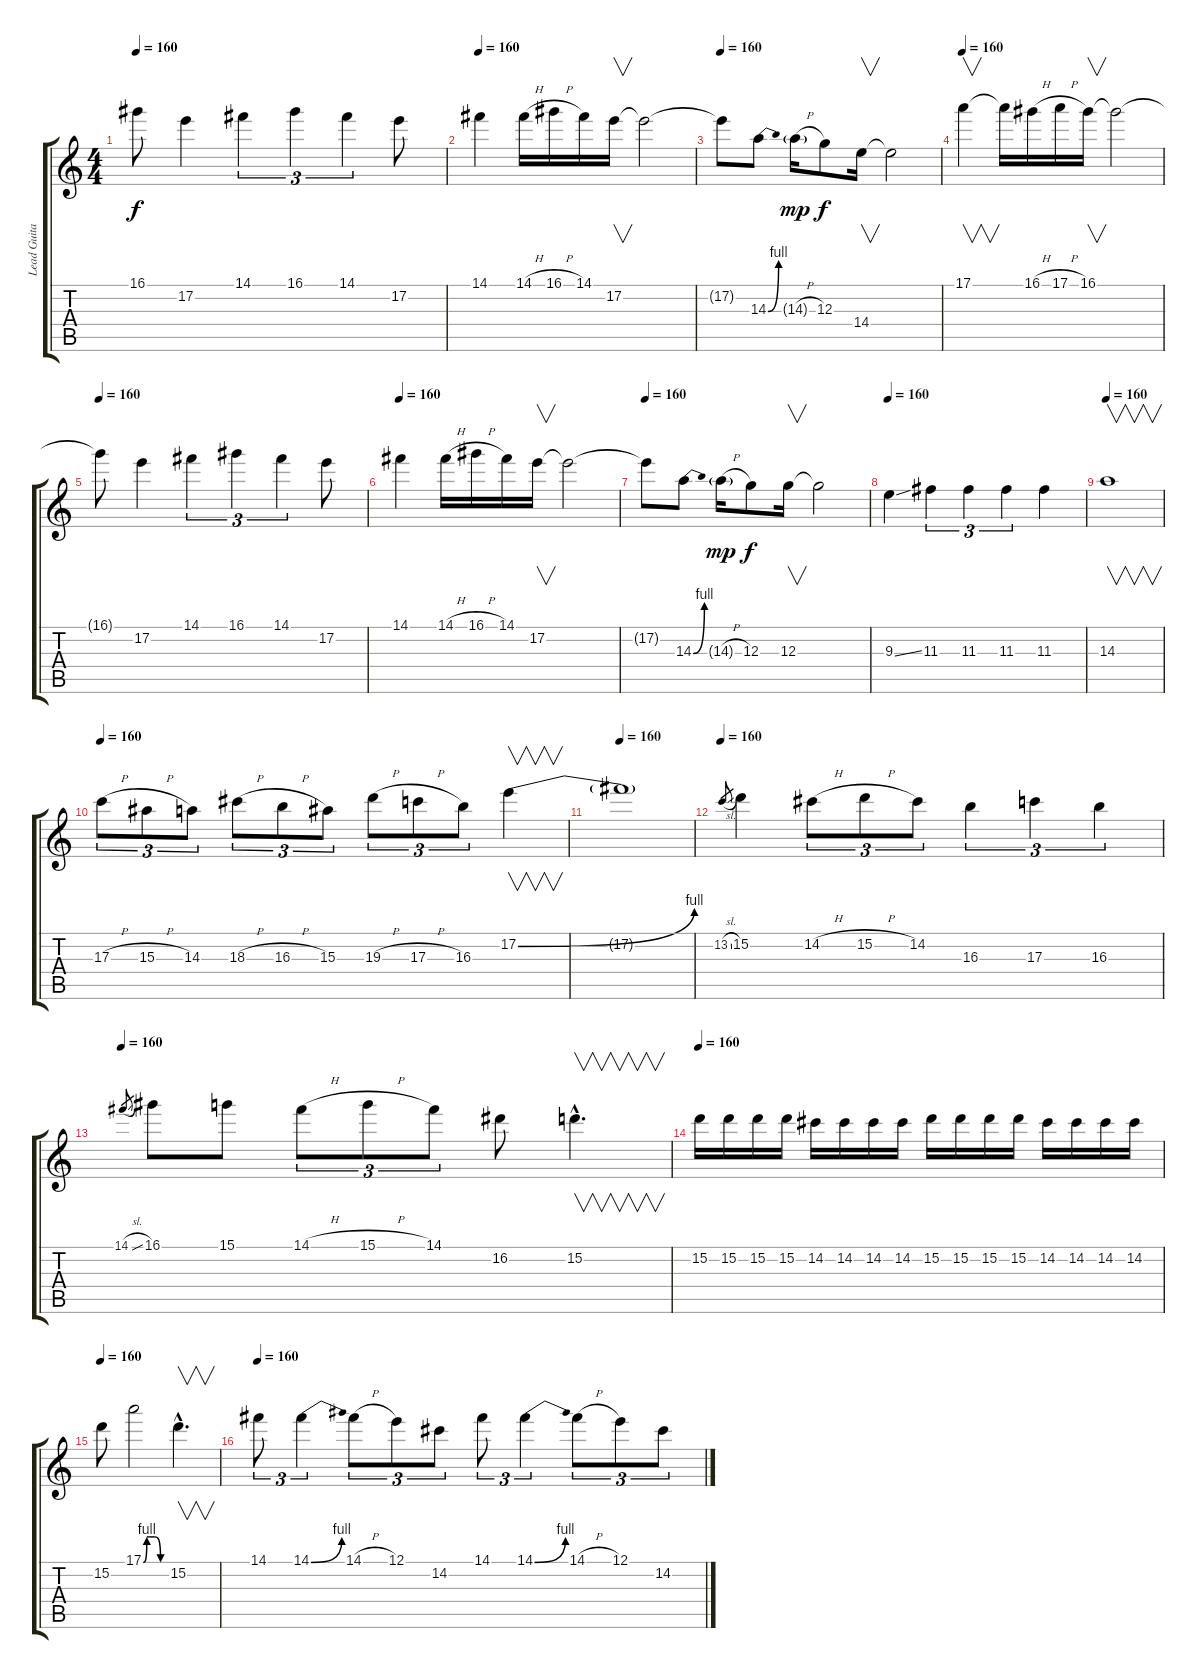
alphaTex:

\track ("Lead Guitar" "Lead Guita") {instrument overdrivenguitar}
\staff {score tabs}
\tuning (E4 B3 G3 D3 A2 E2) {hide}
\ts (4 4)
\tempo 160
\clef g2
\ks c
16.1{t}.8{dy f} 17.2.4 14.1.4{tu (3 2)} 16.1.4{tu (3 2)} 14.1.4{tu (3 2)} 17.2.8 |
\tempo 160
14.1.4 14.1{h}.16 16.1{h}.16 14.1.16 17.2.16{v} 17.2{t}.2 |
\tempo 160
17.2{t}.8 14.3{be (bend 0 0 60 4)}.8 14.3{h g}.16{dy mp} 12.3.8{dy f} 14.4.16{v} 14.4{t}.2 |
\tempo 160
17.1.4{v} 17.1{t}.16 16.1{h}.16 17.1{h}.16 16.1.16{v} 16.1{t}.2 |
\tempo 160
16.1{t}.8 17.2.4 14.1.4{tu (3 2)} 16.1.4{tu (3 2)} 14.1.4{tu (3 2)} 17.2.8 |
\tempo 160
14.1.4 14.1{h}.16 16.1{h}.16 14.1.16 17.2.16{v} 17.2{t}.2 |
\tempo 160
17.2{t}.8 14.3{be (bend 0 0 60 4)}.8 14.3{h g}.16{dy mp} 12.3.8{dy f} 12.3.16{v} 12.3{t}.2 |
\tempo 160
9.3{ss}.4 11.3.4{tu (3 2)} 11.3.4{tu (3 2)} 11.3.4{tu (3 2)} 11.3.4 |
\tempo 160
14.3.1{v} |
\tempo 160
17.3{h}.8{tu (3 2)} 15.3{h}.8{tu (3 2)} 14.3.8{tu (3 2)} 18.3{h}.8{tu (3 2)} 16.3{h}.8{tu (3 2)} 15.3.8{tu (3 2)} 19.3{h}.8{tu (3 2)} 17.3{h}.8{tu (3 2)} 16.3.8{tu (3 2)} 17.2{be (bend 0 0 60 4)}.4{v} |
\tempo 160
17.2{t}.1 |
\tempo 160
13.2{sl}.8{gr} 15.2.4 14.2{h}.8{tu (3 2)} 15.2{h}.8{tu (3 2)} 14.2.8{tu (3 2)} 16.3.4{tu (3 2)} 17.3.4{tu (3 2)} 16.3.4{tu (3 2)} |
\tempo 160
14.1{sl}.8{gr} 16.1.8 15.1.8 14.1{h}.8{tu (3 2)} 15.1{h}.8{tu (3 2)} 14.1.8{tu (3 2)} 16.2.8 15.2{hac}.4{v d} |
\tempo 160
15.2.16 15.2.16 15.2.16 15.2.16 14.2.16 14.2.16 14.2.16 14.2.16 15.2.16 15.2.16 15.2.16 15.2.16 14.2.16 14.2.16 14.2.16 14.2.16 |
\tempo 160
15.2.8 17.1{be (custom 0 0 9 4 15 4 30 4 45 0 60 0)}.2 15.2{hac}.4{v d} |
\tempo 160
14.1.8{tu (3 2)} 14.1{be (bend 0 0 60 4)}.4{tu (3 2)} 14.1{h}.8{tu (3 2)} 12.1.8{tu (3 2)} 14.2.8{tu (3 2)} 14.1.8{tu (3 2)} 14.1{be (bend 0 0 60 4)}.4{tu (3 2)} 14.1{h}.8{tu (3 2)} 12.1.8{tu (3 2)} 14.2.8{tu (3 2)}
